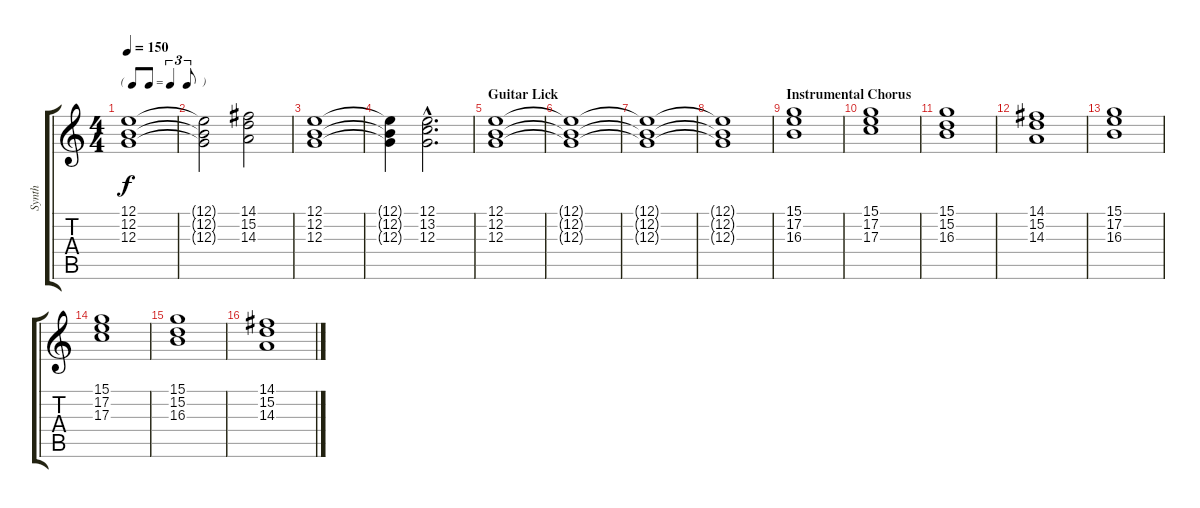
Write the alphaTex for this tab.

\track ("Synth" "Synth") {instrument pad2warm}
\staff {score tabs}
\tuning (E4 B3 G3 D3 A2 E2) {hide}
\ts (4 4)
\tf triplet8th
\tempo 150
\clef g2
\ks c
(12.1 12.2 12.3).1{dy f} |
(12.1{t} 12.2{t} 12.3{t}).2 (14.1 15.2 14.3).2 |
(12.1 12.2 12.3).1 |
(12.1{t} 12.2{t} 12.3{t}).4 (12.1{hac} 13.2{hac} 12.3{hac}).2{d} |
\section ("" "Guitar Lick")
(12.1 12.2 12.3).1 |
(12.1{t} 12.2{t} 12.3{t}).1 |
(12.1{t} 12.2{t} 12.3{t}).1 |
(12.1{t} 12.2{t} 12.3{t}).1 |
\section ("" "Instrumental Chorus")
(15.1 17.2 16.3).1 |
(15.1 17.2 17.3).1 |
(15.1 15.2 16.3).1 |
(14.1 15.2 14.3).1 |
(15.1 17.2 16.3).1 |
(15.1 17.2 17.3).1 |
(15.1 15.2 16.3).1 |
(14.1 15.2 14.3).1
